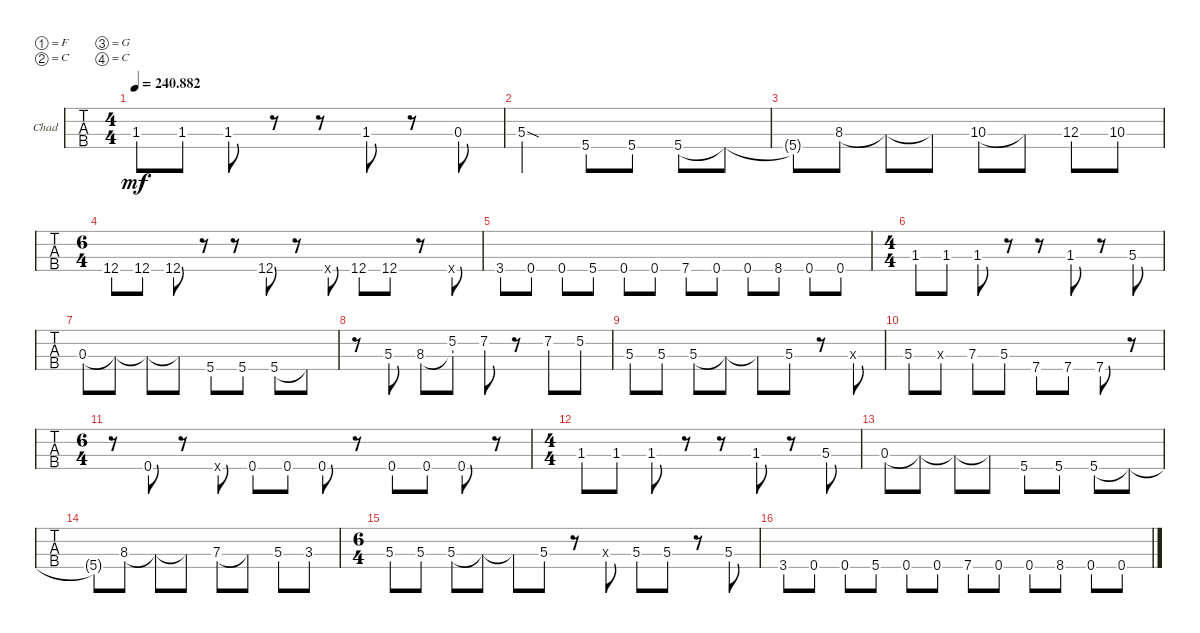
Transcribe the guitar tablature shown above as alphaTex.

\bracketExtendMode groupsimilarinstruments
\firstSystemTrackNameOrientation horizontal
\otherSystemsTrackNameOrientation horizontal
\track ("Doctor Lagorno" "Chad") {instrument electricbassfinger}
\staff {tabs}
\tuning (F2 C2 G1 C1)
\ts (4 4)
\tempo
240.882
\accidentals auto
\clef f4
\ottava regular
\simile none
\ks c
1.3.8{dy mf} 1.3.8 1.3.8 r.8 r.8 1.3.8 r.8 0.3.8 |
5.3{sod}.2 5.4.8 5.4.8 5.4.8 5.4{t}.8 |
5.4{t}.8 8.3.8 8.3{t}.8 8.3{t}.8 10.3.8 10.3{t}.8 12.3.8 10.3.8 |
\ts (6 4)
12.4.8 12.4.8 12.4.8 r.8 r.8 12.4.8 r.8 0.4{x}.8 12.4.8 12.4.8 r.8 0.4{x}.8 |
3.4.8 0.4.8 0.4.8 5.4.8 0.4.8 0.4.8 7.4.8 0.4.8 0.4.8 8.4.8 0.4.8 0.4.8 |
\ts (4 4)
1.3.8 1.3.8 1.3.8 r.8 r.8 1.3.8 r.8 5.3.8 |
0.3.8 0.3{t}.8 0.3{t}.8 0.3{t}.8 5.4.8 5.4.8 5.4.8 5.4{t}.8 |
r.8 5.3.8 8.3.8 (8.3{ac t} 5.2{ac}).8 7.2{ac}.8 r.8 7.2{ac}.8 5.2.8 |
5.3.8 5.3.8 5.3.8 5.3{t}.8 5.3{t}.8 5.3.8 r.8 0.3{x}.8 |
5.3.8 0.3{x}.8 7.3.8 5.3.8 7.4.8 7.4.8 7.4.8 r.8 |
\ts (6 4)
r.8 0.4.8 r.8 0.4{x}.8 0.4.8 0.4.8 0.4.8 r.8 0.4.8 0.4.8 0.4.8 r.8 |
\ts (4 4)
1.3.8 1.3.8 1.3.8 r.8 r.8 1.3.8 r.8 5.3.8 |
0.3.8 0.3{t}.8 0.3{t}.8 0.3{t}.8 5.4.8 5.4.8 5.4.8 5.4{t}.8 |
5.4{t}.8 8.3.8 8.3{t}.8 8.3{t}.8 7.3.8 7.3{t}.8 5.3.8 3.3.8 |
\ts (6 4)
5.3.8 5.3.8 5.3.8 5.3{t}.8 5.3{t}.8 5.3.8 r.8 0.3{x}.8 5.3.8 5.3.8 r.8 5.3.8 |
3.4.8 0.4.8 0.4.8 5.4.8 0.4.8 0.4.8 7.4.8 0.4.8 0.4.8 8.4.8 0.4.8 0.4.8
